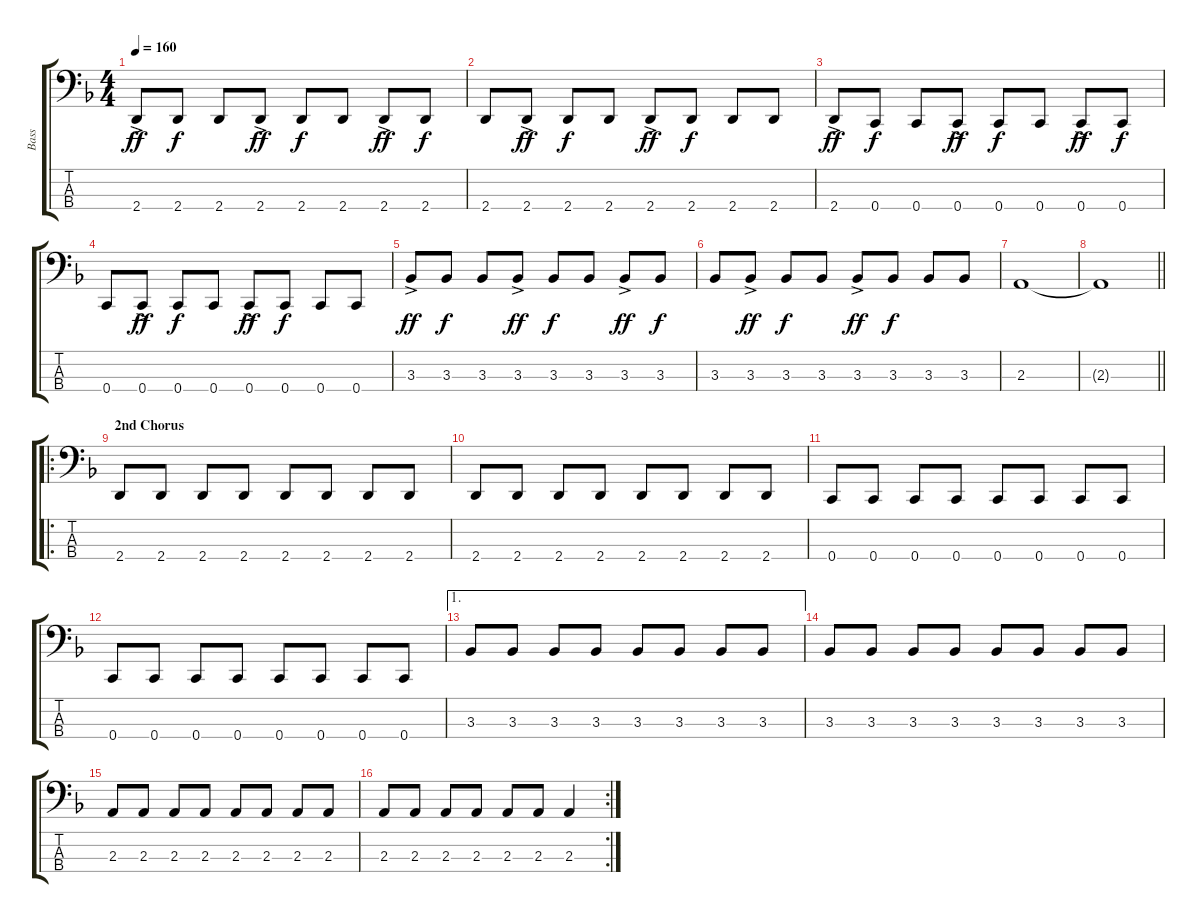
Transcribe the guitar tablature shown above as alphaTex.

\track ("Bass" "Bass") {instrument electricbasspick}
\staff {score tabs}
\tuning (F2 C2 G1 C1) {hide}
\ts (4 4)
\tempo 160
\clef f4
\ks f
2.4{ac}.8{dy ff} 2.4.8{dy f} 2.4.8 2.4{ac}.8{dy ff} 2.4.8{dy f} 2.4.8 2.4{ac}.8{dy ff} 2.4.8{dy f} |
2.4.8 2.4{ac}.8{dy ff} 2.4.8{dy f} 2.4.8 2.4{ac}.8{dy ff} 2.4.8{dy f} 2.4.8 2.4.8 |
2.4{ac}.8{dy ff} 0.4.8{dy f} 0.4.8 0.4{ac}.8{dy ff} 0.4.8{dy f} 0.4.8 0.4{ac}.8{dy ff} 0.4.8{dy f} |
0.4.8 0.4{ac}.8{dy ff} 0.4.8{dy f} 0.4.8 0.4{ac}.8{dy ff} 0.4.8{dy f} 0.4.8 0.4.8 |
3.3{ac}.8{dy ff} 3.3.8{dy f} 3.3.8 3.3{ac}.8{dy ff} 3.3.8{dy f} 3.3.8 3.3{ac}.8{dy ff} 3.3.8{dy f} |
3.3.8 3.3{ac}.8{dy ff} 3.3.8{dy f} 3.3.8 3.3{ac}.8{dy ff} 3.3.8{dy f} 3.3.8 3.3.8 |
2.3.1 |
\barLineRight lightlight
2.3{t}.1 |
\ro
\section ("" "2nd Chorus")
2.4.8 2.4.8 2.4.8 2.4.8 2.4.8 2.4.8 2.4.8 2.4.8 |
2.4.8 2.4.8 2.4.8 2.4.8 2.4.8 2.4.8 2.4.8 2.4.8 |
0.4.8 0.4.8 0.4.8 0.4.8 0.4.8 0.4.8 0.4.8 0.4.8 |
0.4.8 0.4.8 0.4.8 0.4.8 0.4.8 0.4.8 0.4.8 0.4.8 |
\ae 1
3.3.8 3.3.8 3.3.8 3.3.8 3.3.8 3.3.8 3.3.8 3.3.8 |
3.3.8 3.3.8 3.3.8 3.3.8 3.3.8 3.3.8 3.3.8 3.3.8 |
2.3.8 2.3.8 2.3.8 2.3.8 2.3.8 2.3.8 2.3.8 2.3.8 |
\rc 2
2.3.8 2.3.8 2.3.8 2.3.8 2.3.8 2.3.8 2.3.4
